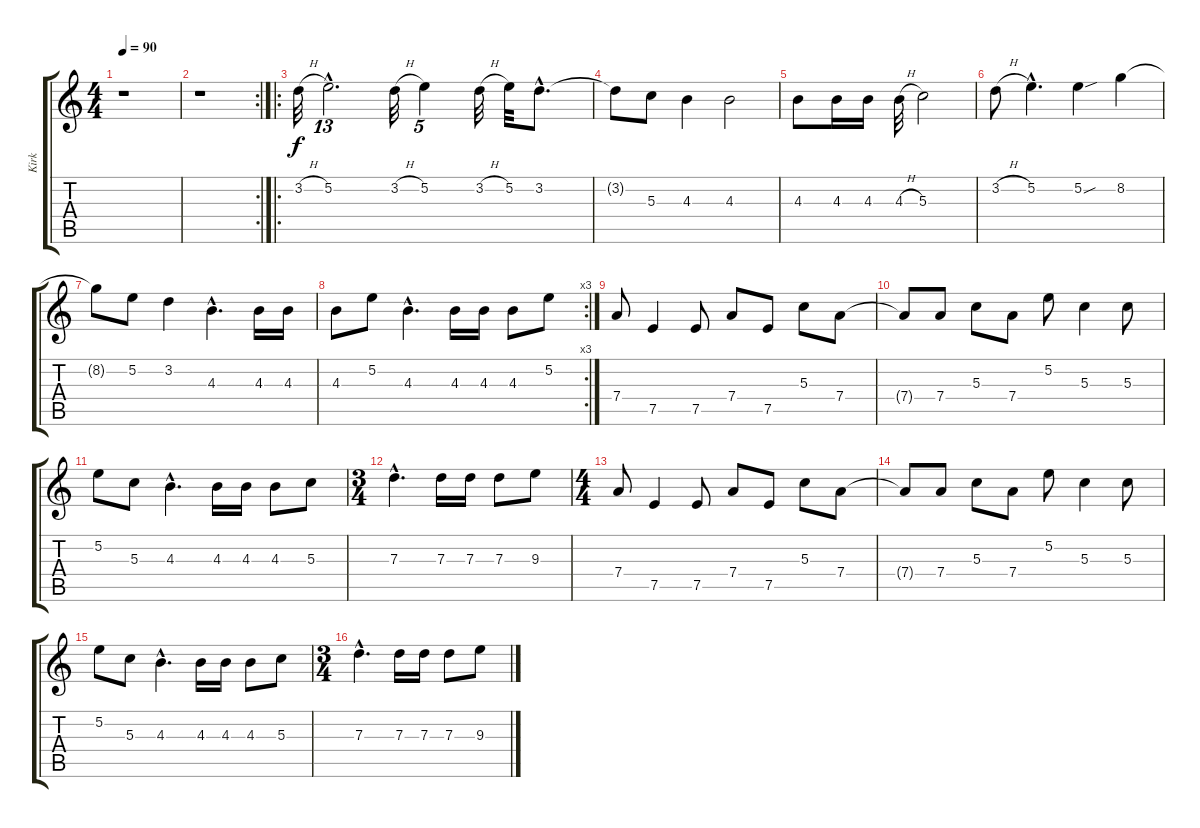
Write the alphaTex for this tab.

\track ("Kirk" "Kirk") {instrument acousticguitarsteel}
\staff {score tabs}
\tuning (E4 B3 G3 D3 A2 E2) {hide}
\ts (4 4)
\tempo 90
\clef g2
\ks c
r.1{dy f} |
\rc 2
r.1 |
\ro
3.2{h}.32 5.2{hac}.2{d tu (13 8)} 3.2{h}.32 5.2.4{tu (5 4)} 3.2{h}.32 5.2.32 3.2{hac}.8{d} |
3.2{t}.8 5.3.8 4.3.4 4.3.2 |
4.3.8 4.3.16 4.3.16 4.3{h}.32 5.3.2 |
3.2{h}.8 5.2{hac}.4{d} 5.2{sou}.4 8.2.4 |
8.2{t}.8 5.2.8 3.2.4 4.3{hac}.4{d} 4.3.16 4.3.16 |
\rc 3
4.3.8 5.2.8 4.3{hac}.4{d} 4.3.16 4.3.16 4.3.8 5.2.8 |
7.4.8 7.5.4 7.5.8 7.4.8 7.5.8 5.3.8 7.4.8 |
7.4{t}.8 7.4.8 5.3.8 7.4.8 5.2.8 5.3.4 5.3.8 |
5.2.8 5.3.8 4.3{hac}.4{d} 4.3.16 4.3.16 4.3.8 5.3.8 |
\ts (3 4)
7.3{hac}.4{d} 7.3.16 7.3.16 7.3.8 9.3.8 |
\ts (4 4)
7.4.8 7.5.4 7.5.8 7.4.8 7.5.8 5.3.8 7.4.8 |
7.4{t}.8 7.4.8 5.3.8 7.4.8 5.2.8 5.3.4 5.3.8 |
5.2.8 5.3.8 4.3{hac}.4{d} 4.3.16 4.3.16 4.3.8 5.3.8 |
\ts (3 4)
7.3{hac}.4{d} 7.3.16 7.3.16 7.3.8 9.3.8
